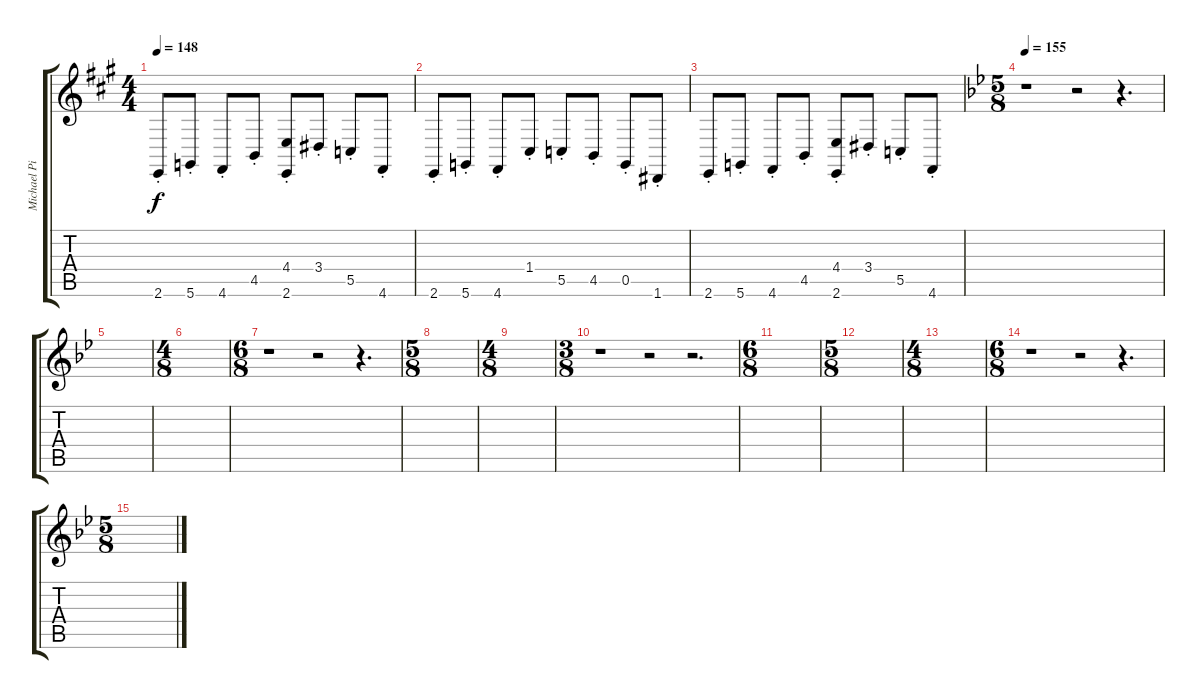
\track ("Michael Pinnella (piano)" "Michael Pi") {instrument acousticgrandpiano}
\staff {score tabs}
\tuning (D4 A3 F3 C3 G2 D2) {hide}
\ts (4 4)
\tempo 148
\clef g2
\ks f#minor
2.6{st}.8{dy f} 5.6{st}.8 4.6{st}.8 4.5{st}.8 (4.4{st} 2.6{st}).8 3.4{st}.8 5.5{st}.8 4.6{st}.8 |
2.6{st}.8 5.6{st}.8 4.6{st}.8 1.4{st}.8 5.5{st}.8 4.5{st}.8 0.5{st}.8 1.6{st}.8 |
2.6{st}.8 5.6{st}.8 4.6{st}.8 4.5{st}.8 (4.4{st} 2.6{st}).8 3.4{st}.8 5.5{st}.8 4.6{st}.8 |
\ts (5 8)
\tempo 155
\ks gminor
r.1 r.2 r.4{d} |
|
\ts (4 8)
|
\ts (6 8)
r.1 r.2 r.4{d} |
\ts (5 8)
|
\ts (4 8)
|
\ts (3 8)
r.1 r.2 r.2{d} |
\ts (6 8)
|
\ts (5 8)
|
\ts (4 8)
|
\ts (6 8)
r.1 r.2 r.4{d} |
\ts (5 8)
